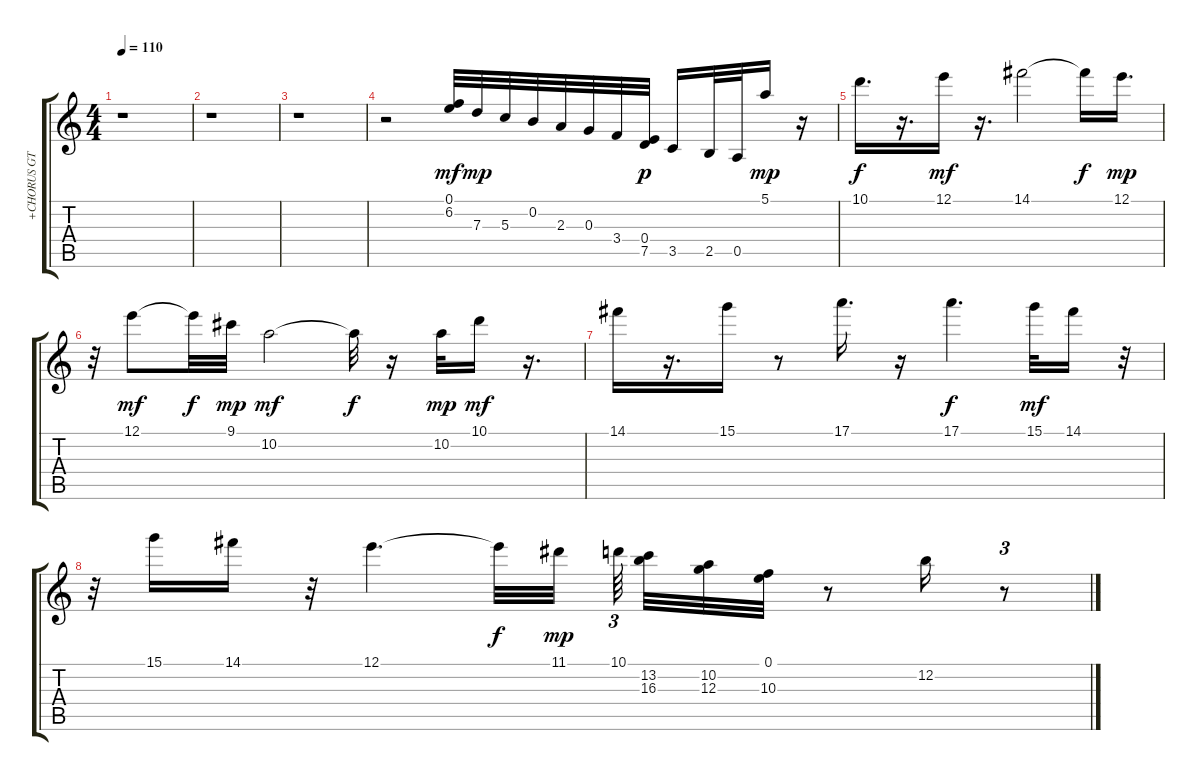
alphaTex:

\track ("+CHORUS GT" "+CHORUS GT") {instrument electricguitarclean}
\staff {score tabs}
\tuning (E4 B3 G3 D3 A2 E2) {hide}
\ts (4 4)
\tempo 110
\clef g2
\ks c
r.1{dy mf} |
r.1 |
r.1 |
r.2 (0.1 6.2).32{instrument overdrivenguitar} 7.3.32{dy mp} 5.3.32 0.2.32 2.3.32 0.3.32 3.4.32 (0.4 7.5).32{dy p} 3.5.16 2.5.32 0.5.32 5.1.16{dy mp} r.16 |
10.1.16{d dy f} r.16{d} 12.1.16{dy mf} r.16{d} 14.1.2 14.1{t}.16{dy f} 12.1.16{d dy mp} |
r.32 12.1.8{dy mf} 12.1{t}.32{dy f} 9.1.32{dy mp} 10.2.2{dy mf} 10.2{t}.32{dy f} r.16 10.2.32{dy mp} 10.1.16{dy mf} r.16{d} |
14.1.16 r.16{d} 15.1.16 r.8 17.1.16{d} r.16 17.1.4{d dy f} 15.1.32{dy mf} 14.1.16 r.32 |
r.32 15.1.16 14.1.16 r.32 12.1.4{d} 12.1{t}.32{dy f} 11.1.32{dy mp beam splitsecondary} 10.1.64{tu (3 2) beam splitsecondary} (13.2 16.3).32 (10.2 12.3).32 (0.1 10.3).32 r.8 12.2.16 r.8{tu (3 2)}
